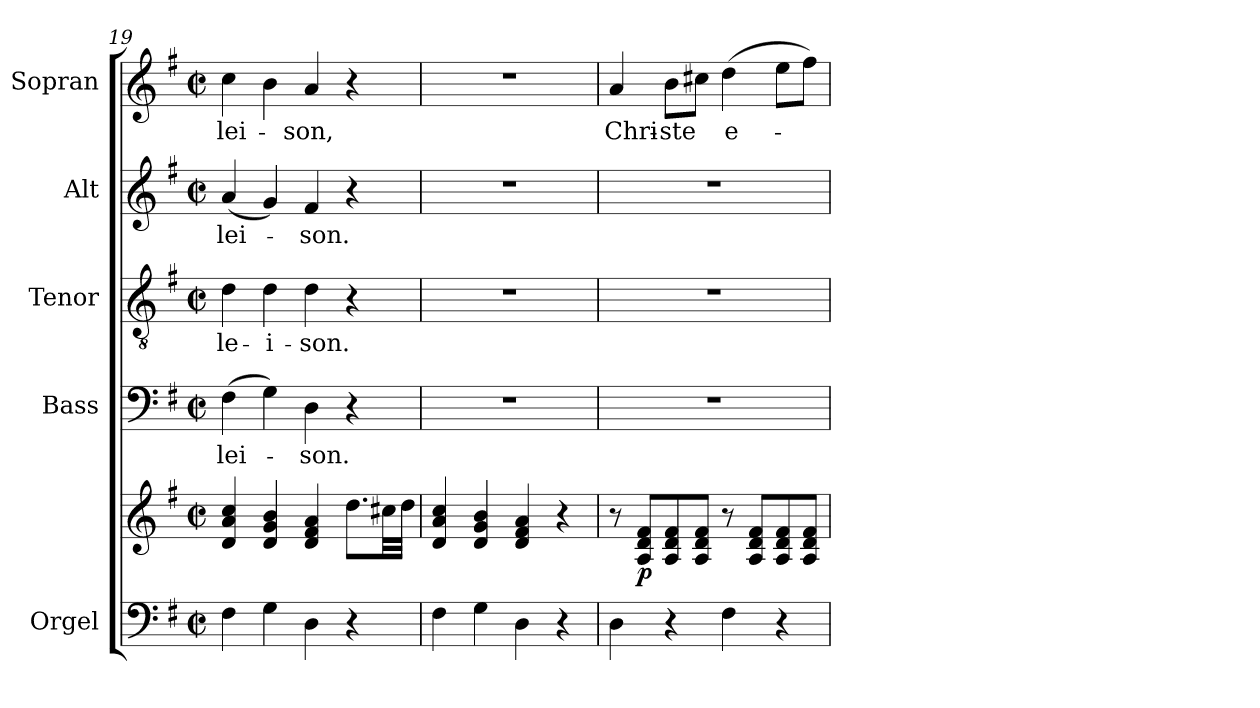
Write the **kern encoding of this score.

**kern	**kern	**dynam	**kern	**text	**kern	**text	**kern	**text	**kern	**text
*part5	*part5	*part5	*part4	*part4	*part3	*part3	*part2	*part2	*part1	*part1
*staff6	*staff5	*staff5/6	*staff4	*staff4	*staff3	*staff3	*staff2	*staff2	*staff1	*staff1
*I"Orgel	*	*	*I"Bass	*	*I"Tenor	*	*I"Alt	*	*I"Sopran	*
*I'Org.	*	*	*I'B	*	*I'T	*	*I'A	*	*I'S	*
*clefF4	*clefG2	*	*clefF4	*	*clefGv2	*	*clefG2	*	*clefG2	*
*k[f#]	*k[f#]	*	*k[f#]	*	*k[f#]	*	*k[f#]	*	*k[f#]	*
*G:	*G:	*	*G:	*	*G:	*	*G:	*	*G:	*
*M2/2	*M2/2	*	*M2/2	*	*M2/2	*	*M2/2	*	*M2/2	*
*met(c|)	*met(c|)	*	*met(c|)	*	*met(c|)	*	*met(c|)	*	*met(c|)	*
=19	=19	=19	=19	=19	=19	=19	=19	=19	=19	=19
!	!	!	!	!LO:LY:b	!	!LO:LY:b	!	!LO:LY:b	!	!LO:LY:b
4F#\	4d/ 4a/ 4cc/	.	(>4F#\	-lei-	4d\	-le-	(<4a/	-lei-	4cc\	-lei-
!	!	!	!	!	!	!LO:LY:b	!	!	!	!
4G\	4d/ 4g/ 4b/	.	4G\)	.	4d\	-i-	4g/)	.	4b\	.
!	!	!	!	!LO:LY:b	!	!LO:LY:b	!	!LO:LY:b	!	!LO:LY:b
4D\	4d/ 4f#/ 4a/	.	4D\	-son.	4d\	-son.	4f#/	-son.	4a/	-son,
4r	8.dd\L	.	4r	.	4r	.	4r	.	4r	.
.	32cc#X\LL	.	.	.	.	.	.	.	.	.
.	32dd\JJJ	.	.	.	.	.	.	.	.	.
=20	=20	=20	=20	=20	=20	=20	=20	=20	=20	=20
4F#\	4d/ 4a/ 4cc/	.	1r	.	1r	.	1r	.	1r	.
4G\	4d/ 4g/ 4b/	.	.	.	.	.	.	.	.	.
4D\	4d/ 4f#/ 4a/	.	.	.	.	.	.	.	.	.
4r	4r	.	.	.	.	.	.	.	.	.
=21	=21	=21	=21	=21	=21	=21	=21	=21	=21	=21
!	!	!	!	!	!	!	!	!	!	!LO:LY:b
4D\	8r	.	1r	.	1r	.	1r	.	4a/	Chri-
!	!	!LO:DY:b	!	!	!	!	!	!	!	!
.	8A/ 8d/ 8f#/L	p	.	.	.	.	.	.	.	.
!	!	!	!	!	!	!	!	!	!	!LO:LY:b
4r	8A/ 8d/ 8f#/	.	.	.	.	.	.	.	8b\L	-ste
.	8A/ 8d/ 8f#/J	.	.	.	.	.	.	.	8cc#X\J	.
!	!	!	!	!	!	!	!	!	!	!LO:LY:b
4F#\	8r	.	.	.	.	.	.	.	(>4dd\	e-
.	8A/ 8d/ 8f#/L	.	.	.	.	.	.	.	.	.
4r	8A/ 8d/ 8f#/	.	.	.	.	.	.	.	8ee\L	.
.	8A/ 8d/ 8f#/J	.	.	.	.	.	.	.	8ff#\J)	.
=	=	=	=	=	=	=	=	=	=	=
*-	*-	*-	*-	*-	*-	*-	*-	*-	*-	*-
